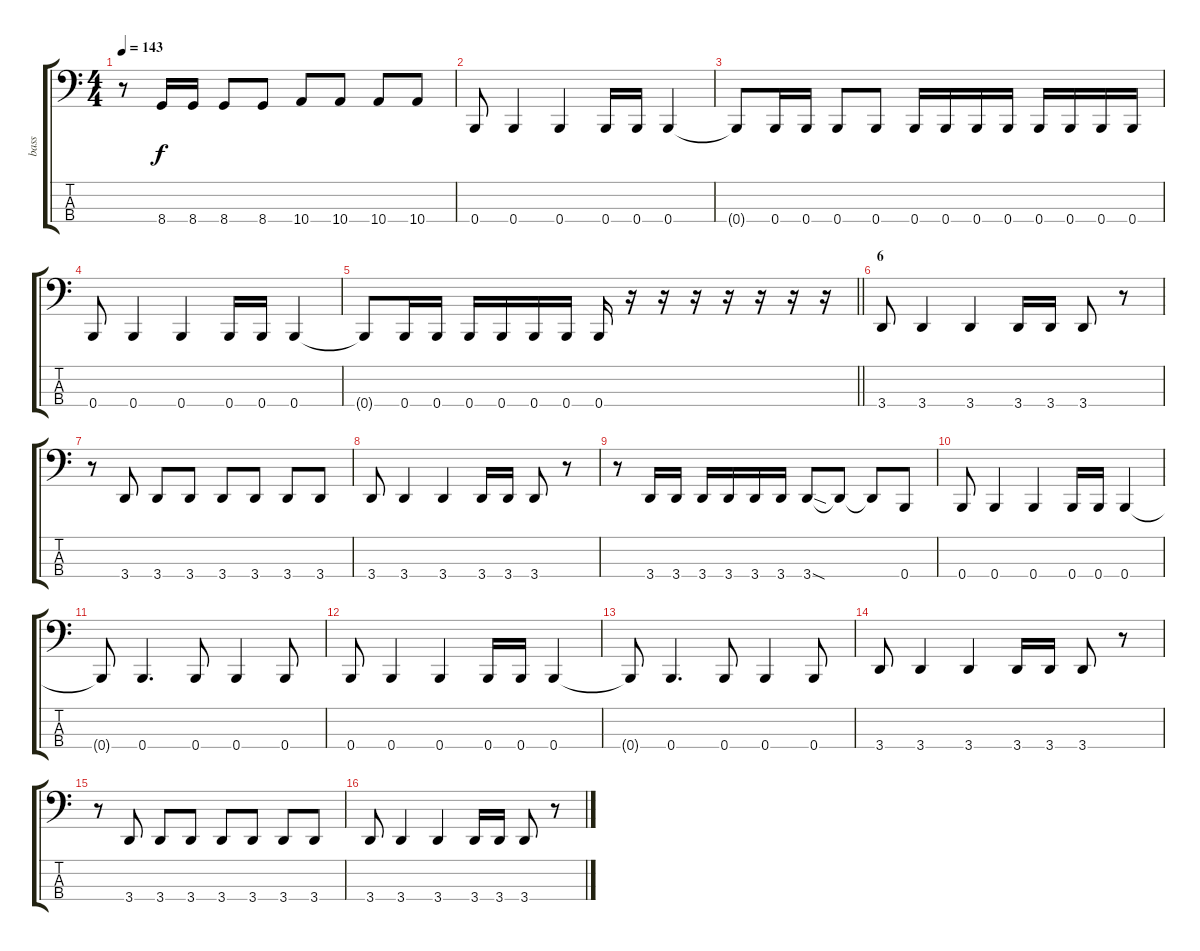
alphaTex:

\track ("bass" "bass") {instrument electricbasspick}
\staff {score tabs}
\tuning (E2 B1 Gb1 B0) {hide}
\ts (4 4)
\tempo 143
\clef f4
\ks c
r.8{dy f} 8.4.16 8.4.16 8.4.8 8.4.8 10.4.8 10.4.8 10.4.8 10.4.8 |
0.4.8 0.4.4 0.4.4 0.4.16 0.4.16 0.4.4 |
0.4{t}.8 0.4.16 0.4.16 0.4.8 0.4.8 0.4.16 0.4.16 0.4.16 0.4.16 0.4.16 0.4.16 0.4.16 0.4.16 |
0.4.8 0.4.4 0.4.4 0.4.16 0.4.16 0.4.4 |
\barLineRight lightlight
0.4{t}.8 0.4.16 0.4.16 0.4.16 0.4.16 0.4.16 0.4.16 0.4.16 r.16 r.16 r.16 r.16 r.16 r.16 r.16 |
\section ("" "6")
3.4.8 3.4.4 3.4.4 3.4.16 3.4.16 3.4.8 r.8 |
r.8 3.4.8 3.4.8 3.4.8 3.4.8 3.4.8 3.4.8 3.4.8 |
3.4.8 3.4.4 3.4.4 3.4.16 3.4.16 3.4.8 r.8 |
r.8 3.4.16 3.4.16 3.4.16 3.4.16 3.4.16 3.4.16 3.4{sod}.8 3.4{t}.8 3.4{t}.8 0.4.8 |
0.4.8 0.4.4 0.4.4 0.4.16 0.4.16 0.4.4 |
0.4{t}.8 0.4.4{d} 0.4.8 0.4.4 0.4.8 |
0.4.8 0.4.4 0.4.4 0.4.16 0.4.16 0.4.4 |
0.4{t}.8 0.4.4{d} 0.4.8 0.4.4 0.4.8 |
3.4.8 3.4.4 3.4.4 3.4.16 3.4.16 3.4.8 r.8 |
r.8 3.4.8 3.4.8 3.4.8 3.4.8 3.4.8 3.4.8 3.4.8 |
3.4.8 3.4.4 3.4.4 3.4.16 3.4.16 3.4.8 r.8
